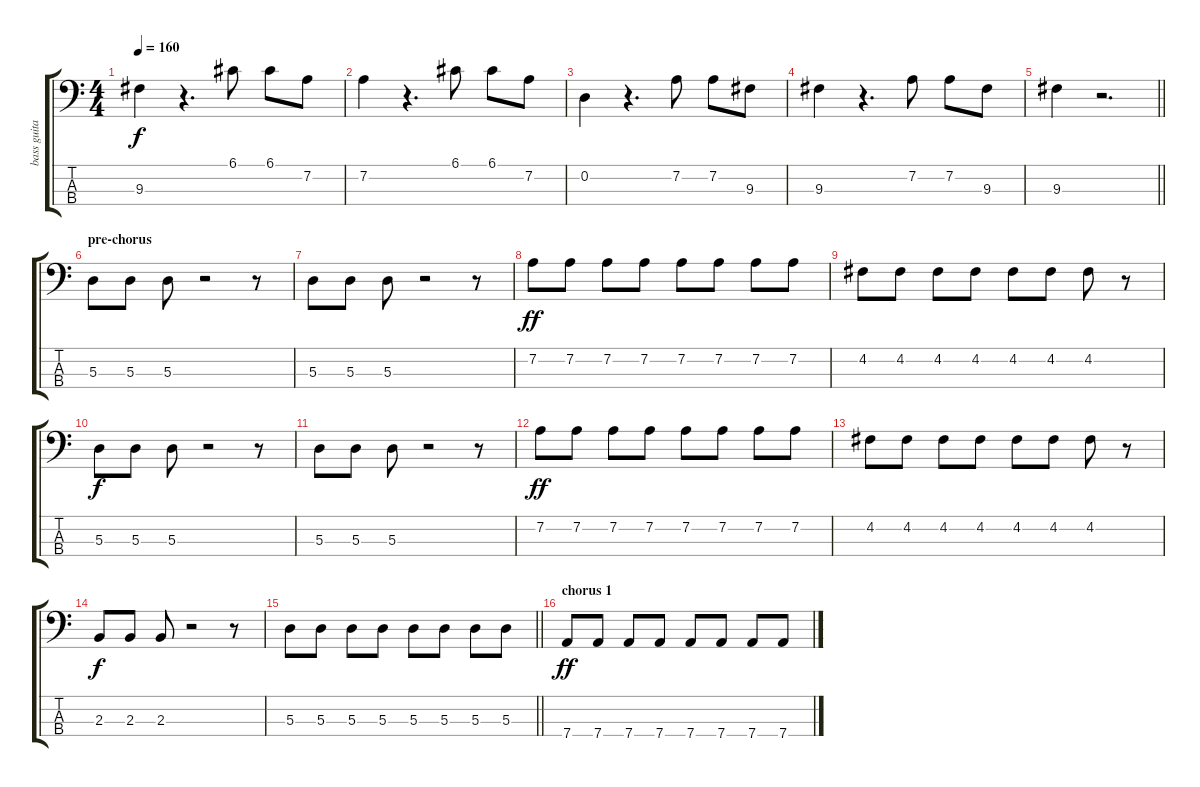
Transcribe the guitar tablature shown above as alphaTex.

\track ("bass guitar" "bass guita") {instrument electricbasspick}
\staff {score tabs}
\tuning (G2 D2 A1 D1) {hide}
\ts (4 4)
\tempo 160
\clef f4
\ks c
9.3.4{dy f} r.4{d} 6.1.8 6.1.8 7.2.8 |
7.2.4 r.4{d} 6.1.8 6.1.8 7.2.8 |
0.2.4 r.4{d} 7.2.8 7.2.8 9.3.8 |
9.3.4 r.4{d} 7.2.8 7.2.8 9.3.8 |
\barLineRight lightlight
9.3.4 r.2{d} |
\section ("" "pre-chorus")
5.3.8 5.3.8 5.3.8 r.2 r.8 |
5.3.8 5.3.8 5.3.8 r.2 r.8 |
7.2.8{dy ff} 7.2.8 7.2.8 7.2.8 7.2.8 7.2.8 7.2.8 7.2.8 |
4.2.8 4.2.8 4.2.8 4.2.8 4.2.8 4.2.8 4.2.8 r.8 |
5.3.8{dy f} 5.3.8 5.3.8 r.2 r.8 |
5.3.8 5.3.8 5.3.8 r.2 r.8 |
7.2.8{dy ff} 7.2.8 7.2.8 7.2.8 7.2.8 7.2.8 7.2.8 7.2.8 |
4.2.8 4.2.8 4.2.8 4.2.8 4.2.8 4.2.8 4.2.8 r.8 |
2.3.8{dy f} 2.3.8 2.3.8 r.2 r.8 |
\barLineRight lightlight
5.3.8 5.3.8 5.3.8 5.3.8 5.3.8 5.3.8 5.3.8 5.3.8 |
\section ("" "chorus 1")
7.4.8{dy ff} 7.4.8 7.4.8 7.4.8 7.4.8 7.4.8 7.4.8 7.4.8
